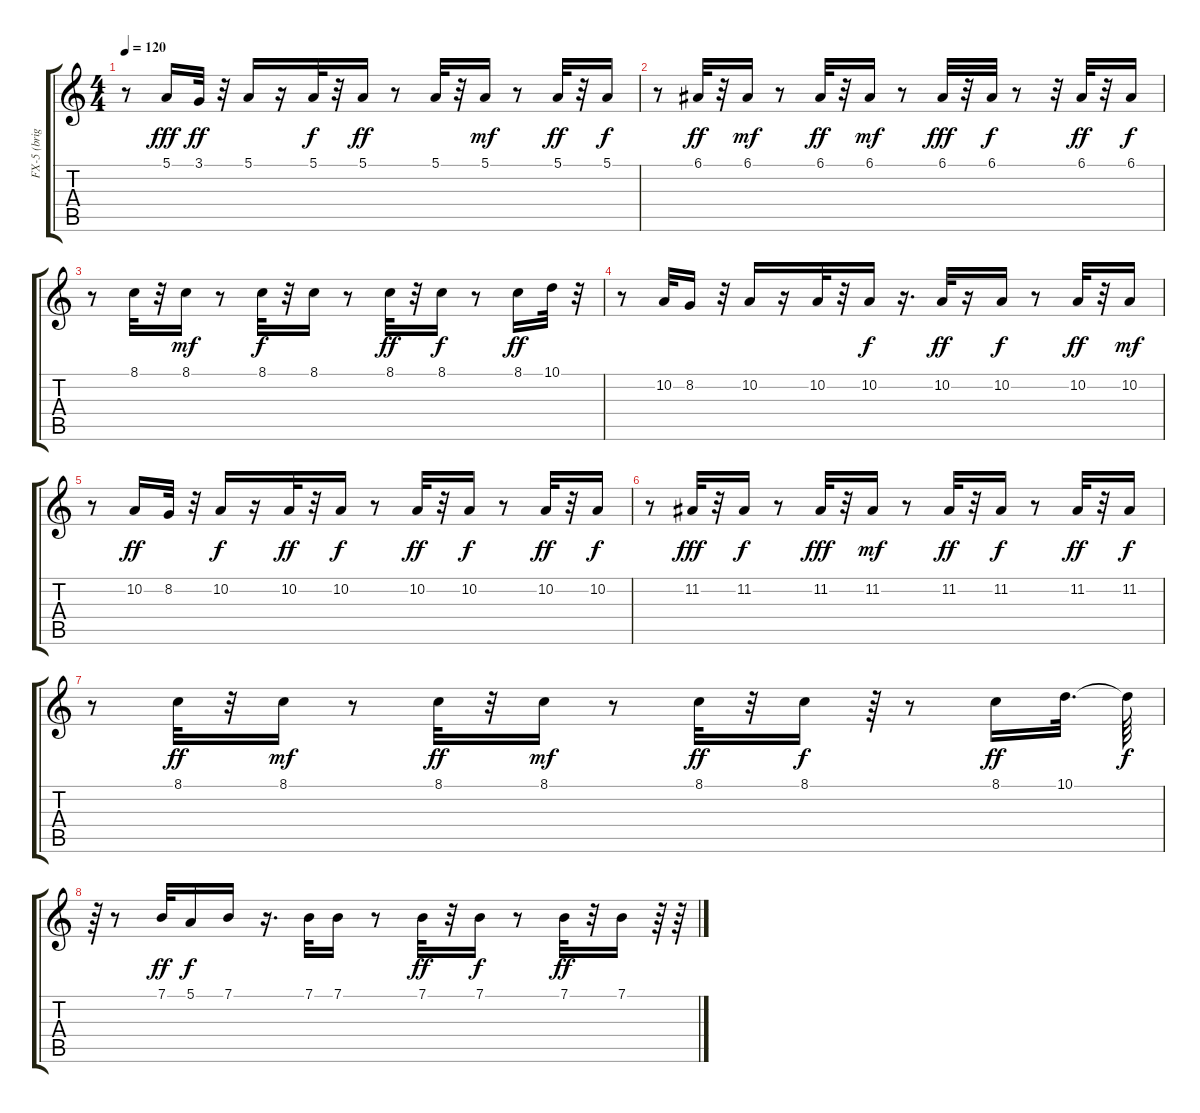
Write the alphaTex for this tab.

\track ("FX-5 (brightness)" "FX-5 (brig") {instrument fx5brightness}
\staff {score tabs}
\tuning (E4 B3 G3 D3 A2 E2) {hide}
\ts (4 4)
\tempo 120
\clef g2
\ks c
r.8{dy mp} 5.1.16{dy fff} 3.1.32{dy ff} r.32 5.1.16 r.16 5.1.32{dy f} r.32 5.1.16{dy ff} r.8 5.1.32 r.32 5.1.16{dy mf} r.8 5.1.32{dy ff} r.32 5.1.16{dy f} |
r.8 6.1.32{dy ff} r.32 6.1.16{dy mf} r.8 6.1.32{dy ff} r.32 6.1.16{dy mf} r.8 6.1.32{dy fff} r.32 6.1.32{dy f} r.8 r.32 6.1.32{dy ff} r.32 6.1.16{dy f} |
r.8 8.1.32 r.32 8.1.16{dy mf} r.8 8.1.32{dy f} r.32 8.1.16 r.8 8.1.32{dy ff} r.32 8.1.16{dy f} r.8 8.1.16{dy ff} 10.1.32 r.32 |
r.8 10.2.32 8.2.16 r.32 10.2.16 r.16 10.2.32 r.32 10.2.16{dy f} r.16{d} 10.2.32{dy ff} r.16 10.2.16{dy f} r.8 10.2.32{dy ff} r.32 10.2.16{dy mf} |
r.8 10.2.16{dy ff} 8.2.32 r.32 10.2.16{dy f} r.16 10.2.32{dy ff} r.32 10.2.16{dy f} r.8 10.2.32{dy ff} r.32 10.2.16{dy f} r.8 10.2.32{dy ff} r.32 10.2.16{dy f} |
r.8 11.2.32{dy fff} r.32 11.2.16{dy f} r.8 11.2.32{dy fff} r.32 11.2.16{dy mf} r.8 11.2.32{dy ff} r.32 11.2.16{dy f} r.8 11.2.32{dy ff} r.32 11.2.16{dy f} |
r.8 8.1.32{dy ff} r.32 8.1.16{dy mf} r.8 8.1.32{dy ff} r.32 8.1.16{dy mf} r.8 8.1.32{dy ff} r.32 8.1.16{dy f} r.64 r.8 8.1.16{dy ff} 10.1.32{d} 10.1{t}.64{dy f} |
r.64 r.8 7.1.32{dy ff} 5.1.16{dy f} 7.1.16 r.16{d} 7.1.32 7.1.16 r.8 7.1.32{dy ff} r.32 7.1.16{dy f} r.8 7.1.32{dy ff} r.32 7.1.16 r.64 r.64
